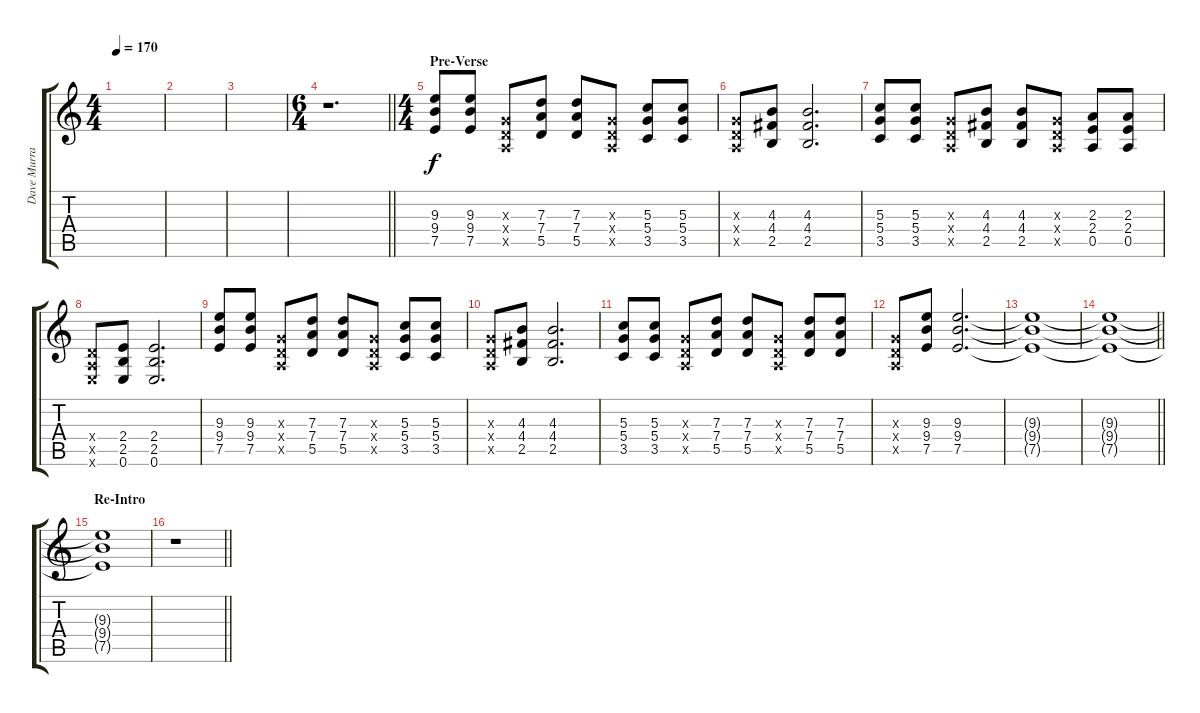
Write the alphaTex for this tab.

\track ("Dave Murray" "Dave Murra") {instrument distortionguitar}
\staff {score tabs}
\tuning (E4 B3 G3 D3 A2 E2) {hide}
\ts (4 4)
\tempo 170
\clef g2
\ks c
|
|
|
\ts (6 4)
\barLineRight lightlight
r.1{d} |
\ts (4 4)
\section ("" "Pre-Verse")
(9.3 9.4 7.5).8{volume 10} (9.3 9.4 7.5).8 (0.3{x} 0.4{x} 0.5{x}).8 (7.3 7.4 5.5).8 (7.3 7.4 5.5).8 (0.3{x} 0.4{x} 0.5{x}).8 (5.3 5.4 3.5).8 (5.3 5.4 3.5).8 |
(0.3{x} 0.4{x} 0.5{x}).8 (4.3 4.4 2.5).8 (4.3 4.4 2.5).2{d} |
(5.3 5.4 3.5).8 (5.3 5.4 3.5).8 (0.3{x} 0.4{x} 0.5{x}).8 (4.3 4.4 2.5).8 (4.3 4.4 2.5).8 (0.3{x} 0.4{x} 0.5{x}).8 (2.3 2.4 0.5).8 (2.3 2.4 0.5).8 |
(0.4{x} 0.5{x} 0.6{x}).8 (2.4 2.5 0.6).8 (2.4 2.5 0.6).2{d} |
(9.3 9.4 7.5).8 (9.3 9.4 7.5).8 (0.3{x} 0.4{x} 0.5{x}).8 (7.3 7.4 5.5).8 (7.3 7.4 5.5).8 (0.3{x} 0.4{x} 0.5{x}).8 (5.3 5.4 3.5).8 (5.3 5.4 3.5).8 |
(0.3{x} 0.4{x} 0.5{x}).8 (4.3 4.4 2.5).8 (4.3 4.4 2.5).2{d} |
(5.3 5.4 3.5).8 (5.3 5.4 3.5).8 (0.3{x} 0.4{x} 0.5{x}).8 (7.3 7.4 5.5).8 (7.3 7.4 5.5).8 (0.3{x} 0.4{x} 0.5{x}).8 (7.3 7.4 5.5).8 (7.3 7.4 5.5).8 |
(0.3{x} 0.4{x} 0.5{x}).8 (9.3 9.4 7.5).8 (9.3 9.4 7.5).2{d} |
(9.3{t} 9.4{t} 7.5{t}).1{volume 0} |
\barLineRight lightlight
(9.3{t} 9.4{t} 7.5{t}).1 |
\section ("" "Re-Intro")
(9.3{t} 9.4{t} 7.5{t}).1 |
\barLineRight lightlight
r.1
